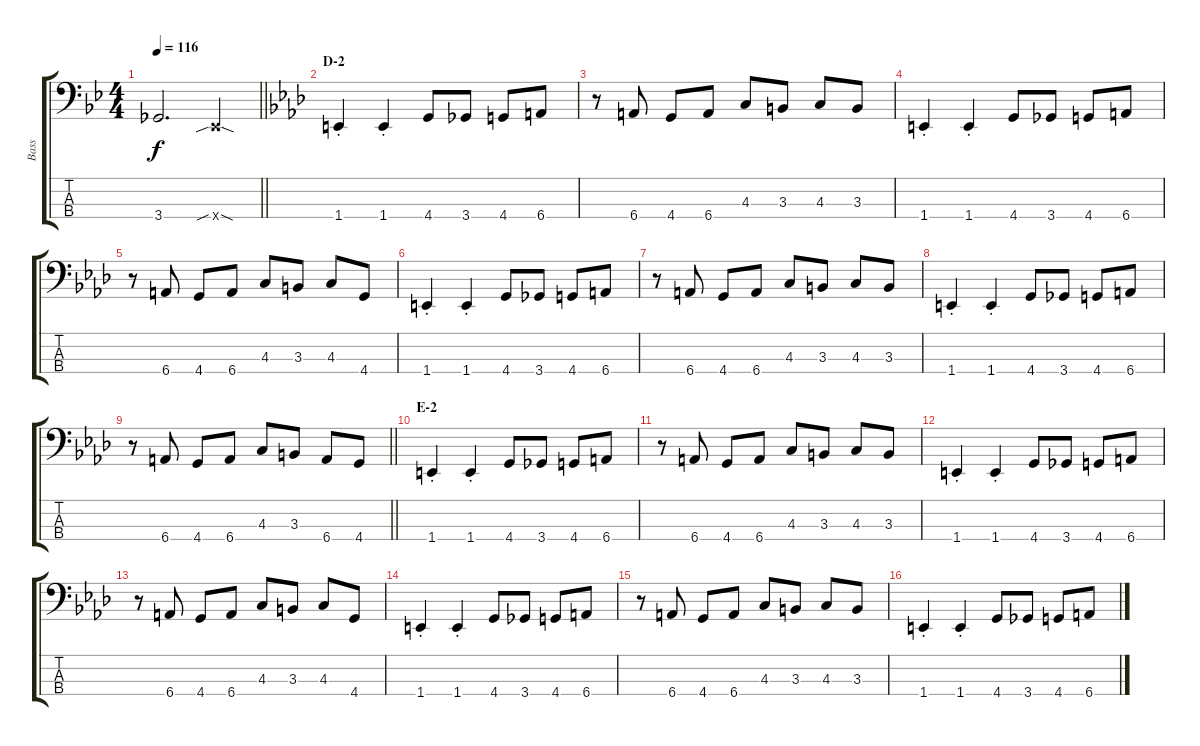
\track ("Bass" "Bass") {instrument electricbasspick}
\staff {score tabs}
\tuning (Gb2 Db2 Ab1 Eb1) {hide}
\ts (4 4)
\tempo 116
\clef f4
\barLineRight lightlight
\ks bb
3.4{t}.2{d dy f} 0.4{sib sod x}.4 |
\section ("" "D-2")
\ks ab
1.4{st}.4 1.4{st}.4 4.4.8 3.4.8 4.4.8 6.4.8 |
r.8 6.4.8 4.4.8 6.4.8 4.3.8 3.3.8 4.3.8 3.3.8 |
1.4{st}.4 1.4{st}.4 4.4.8 3.4.8 4.4.8 6.4.8 |
r.8 6.4.8 4.4.8 6.4.8 4.3.8 3.3.8 4.3.8 4.4.8 |
1.4{st}.4 1.4{st}.4 4.4.8 3.4.8 4.4.8 6.4.8 |
r.8 6.4.8 4.4.8 6.4.8 4.3.8 3.3.8 4.3.8 3.3.8 |
1.4{st}.4 1.4{st}.4 4.4.8 3.4.8 4.4.8 6.4.8 |
\barLineRight lightlight
r.8 6.4.8 4.4.8 6.4.8 4.3.8 3.3.8 6.4.8 4.4.8 |
\section ("" "E-2")
1.4{st}.4 1.4{st}.4 4.4.8 3.4.8 4.4.8 6.4.8 |
r.8 6.4.8 4.4.8 6.4.8 4.3.8 3.3.8 4.3.8 3.3.8 |
1.4{st}.4 1.4{st}.4 4.4.8 3.4.8 4.4.8 6.4.8 |
r.8 6.4.8 4.4.8 6.4.8 4.3.8 3.3.8 4.3.8 4.4.8 |
1.4{st}.4 1.4{st}.4 4.4.8 3.4.8 4.4.8 6.4.8 |
r.8 6.4.8 4.4.8 6.4.8 4.3.8 3.3.8 4.3.8 3.3.8 |
1.4{st}.4 1.4{st}.4 4.4.8 3.4.8 4.4.8 6.4.8
